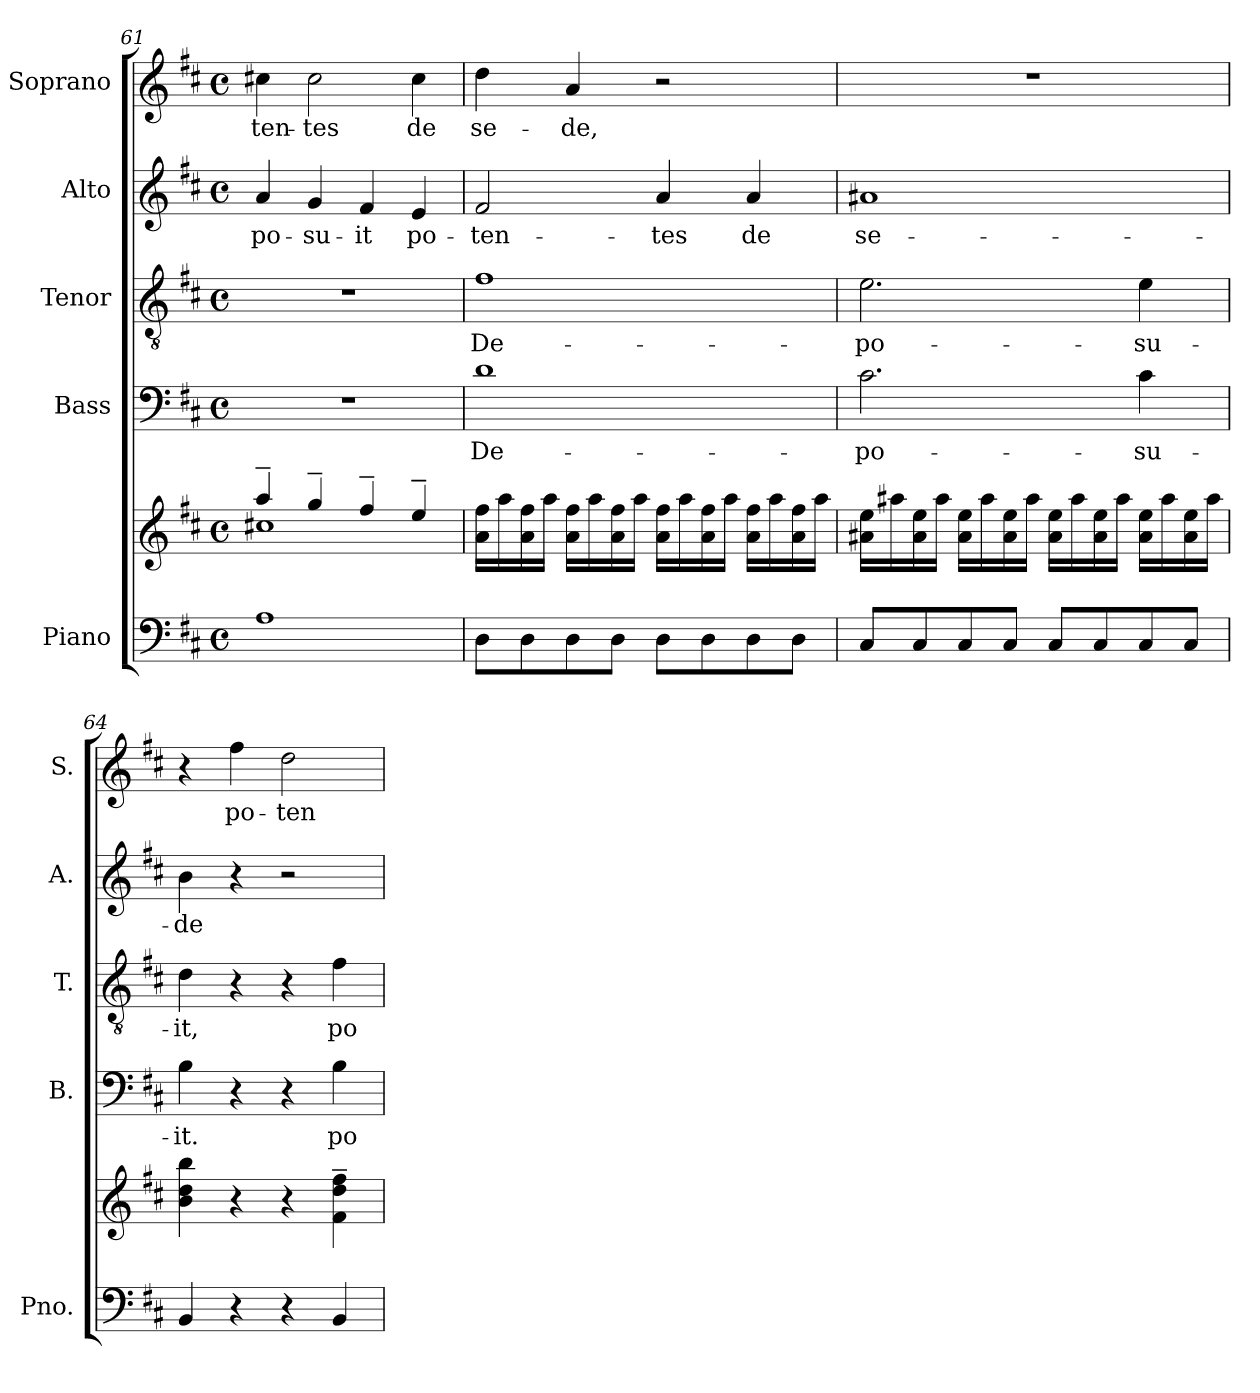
**kern	**kern	**kern	**text	**kern	**text	**kern	**text	**kern	**text
*part5	*part5	*part4	*part4	*part3	*part3	*part2	*part2	*part1	*part1
*staff6	*staff5	*staff4	*staff4	*staff3	*staff3	*staff2	*staff2	*staff1	*staff1
*I"Piano	*	*I"Bass	*	*I"Tenor	*	*I"Alto	*	*I"Soprano	*
*I'Pno.	*	*I'B.	*	*I'T.	*	*I'A.	*	*I'S.	*
*clefF4	*clefG2	*clefF4	*	*clefGv2	*	*clefG2	*	*clefG2	*
*	*	*	*	*ITrd7c12	*	*	*	*	*
*k[f#c#]	*k[f#c#]	*k[f#c#]	*	*k[f#c#]	*	*k[f#c#]	*	*k[f#c#]	*
*D:	*D:	*D:	*	*D:	*	*D:	*	*D:	*
*M4/4	*M4/4	*M4/4	*	*M4/4	*	*M4/4	*	*M4/4	*
*met(c)	*met(c)	*met(c)	*	*met(c)	*	*met(c)	*	*met(c)	*
=61	=61	=61	=61	=61	=61	=61	=61	=61	=61
*	*^	*	*	*	*	*	*	*	*
!	!	!	!	!	!	!	!	!LO:LY:b:color=#000000	!	!
!	!	!	!	!	!	!	!	!	!	!LO:LY:b:color=#000000
1Ai	4aa~i/	1cc#Xi	1r	.	1r	.	4ai/	-po-	4cc#Xi\	-ten-
!	!	!	!	!	!	!	!	!LO:LY:b:color=#000000	!	!
!	!	!	!	!	!	!	!	!	!	!LO:LY:b:color=#000000
.	4gg~i/	.	.	.	.	.	4gi/	-su-	2cc#i\	-tes
!	!	!	!	!	!	!	!	!LO:LY:b:color=#000000	!	!
.	4ff#~i/	.	.	.	.	.	4f#i/	-it	.	.
!	!	!	!	!	!	!	!	!LO:LY:b:color=#000000	!	!
!	!	!	!	!	!	!	!	!	!	!LO:LY:b:color=#000000
.	4ee~i/	.	.	.	.	.	4ei/	po-	4cc#i\	de
*	*v	*v	*	*	*	*	*	*	*	*
!!LO:PB:g=z
=62	=62	=62	=62	=62	=62	=62	=62	=62	=62
!	!	!	!LO:LY:b:color=#000000	!	!	!	!	!	!
!	!	!	!	!	!LO:LY:b:color=#000000	!	!	!	!
!	!	!	!	!	!	!	!LO:LY:b:color=#000000	!	!
!	!	!	!	!	!	!	!	!	!LO:LY:b:color=#000000
8Di\L	16ai\ 16ff#iLL	1di	De-	1F#i	De-	2f#i/	-ten-	4ddi\	se-
.	16aai\	.	.	.	.	.	.	.	.
8Di\	16ai\ 16ff#i	.	.	.	.	.	.	.	.
.	16aai\JJ	.	.	.	.	.	.	.	.
!	!	!	!	!	!	!	!	!	!LO:LY:b:color=#000000
8Di\	16ai\ 16ff#iLL	.	.	.	.	.	.	4ai/	-de,
.	16aai\	.	.	.	.	.	.	.	.
8Di\J	16ai\ 16ff#i	.	.	.	.	.	.	.	.
.	16aai\JJ	.	.	.	.	.	.	.	.
!	!	!	!	!	!	!	!LO:LY:b:color=#000000	!	!
8Di\L	16ai\ 16ff#iLL	.	.	.	.	4ai/	-tes	2r	.
.	16aai\	.	.	.	.	.	.	.	.
8Di\	16ai\ 16ff#i	.	.	.	.	.	.	.	.
.	16aai\JJ	.	.	.	.	.	.	.	.
!	!	!	!	!	!	!	!LO:LY:b:color=#000000	!	!
8Di\	16ai\ 16ff#iLL	.	.	.	.	4ai/	de	.	.
.	16aai\	.	.	.	.	.	.	.	.
8Di\J	16ai\ 16ff#i	.	.	.	.	.	.	.	.
.	16aai\JJ	.	.	.	.	.	.	.	.
=63	=63	=63	=63	=63	=63	=63	=63	=63	=63
!	!	!	!LO:LY:b:color=#000000	!	!	!	!	!	!
!	!	!	!	!	!LO:LY:b:color=#000000	!	!	!	!
!	!	!	!	!	!	!	!LO:LY:b:color=#000000	!	!
8C#i/L	16a#Xi\ 16eeiLL	2.c#i\	-po-	2.Ei\	-po-	1a#Xi	se-	1r	.
.	16aa#Xi\	.	.	.	.	.	.	.	.
8C#i/	16a#i\ 16eei	.	.	.	.	.	.	.	.
.	16aa#i\JJ	.	.	.	.	.	.	.	.
8C#i/	16a#i\ 16eeiLL	.	.	.	.	.	.	.	.
.	16aa#i\	.	.	.	.	.	.	.	.
8C#i/J	16a#i\ 16eei	.	.	.	.	.	.	.	.
.	16aa#i\JJ	.	.	.	.	.	.	.	.
8C#i/L	16a#i\ 16eeiLL	.	.	.	.	.	.	.	.
.	16aa#i\	.	.	.	.	.	.	.	.
8C#i/	16a#i\ 16eei	.	.	.	.	.	.	.	.
.	16aa#i\JJ	.	.	.	.	.	.	.	.
!	!	!	!LO:LY:b:color=#000000	!	!	!	!	!	!
!	!	!	!	!	!LO:LY:b:color=#000000	!	!	!	!
8C#i/	16a#i\ 16eeiLL	4c#i\	-su-	4Ei\	-su-	.	.	.	.
.	16aa#i\	.	.	.	.	.	.	.	.
8C#i/J	16a#i\ 16eei	.	.	.	.	.	.	.	.
.	16aa#i\JJ	.	.	.	.	.	.	.	.
=64	=64	=64	=64	=64	=64	=64	=64	=64	=64
!	!	!	!LO:LY:b:color=#000000	!	!	!	!	!	!
!	!	!	!	!	!LO:LY:b:color=#000000	!	!	!	!
!	!	!	!	!	!	!	!LO:LY:b:color=#000000	!	!
4BBi/	4bi\ 4ddi 4bbi	4Bi\	-it.	4Di\	-it,	4bi\	-de	4r	.
!	!	!	!	!	!	!	!	!	!LO:LY:b:color=#000000
4r	4r	4r	.	4r	.	4r	.	4ff#i\	po-
!	!	!	!	!	!	!	!	!	!LO:LY:b:color=#000000
4r	4r	4r	.	4r	.	2r	.	2ddi\	-ten-
!	!	!	!LO:LY:b:color=#000000	!	!	!	!	!	!
!	!	!	!	!	!LO:LY:b:color=#000000	!	!	!	!
4BBi/	4f#i\~ 4ddi~ 4ff#i~	4Bi\	po-	4F#i\	po-	.	.	.	.
=	=	=	=	=	=	=	=	=	=
*-	*-	*-	*-	*-	*-	*-	*-	*-	*-
